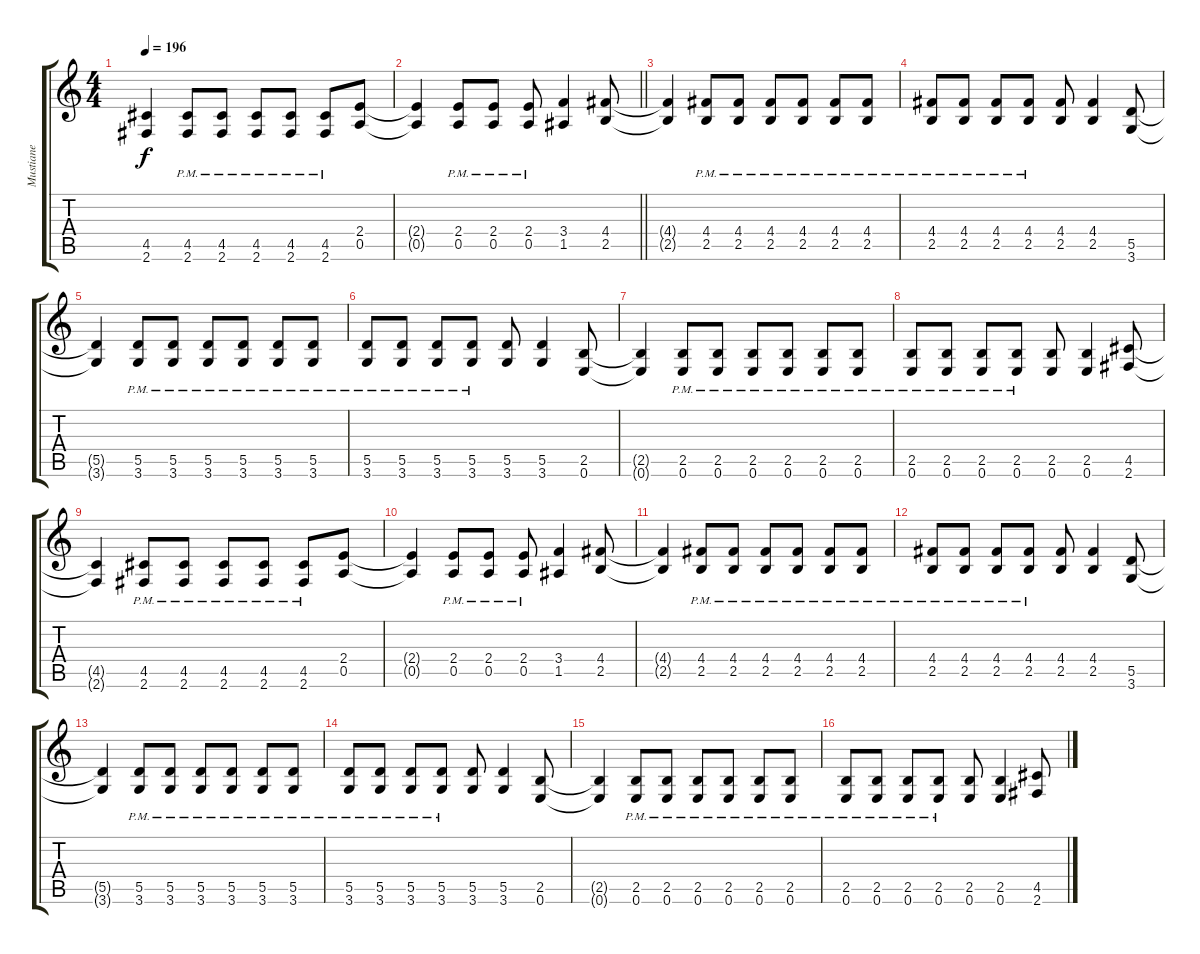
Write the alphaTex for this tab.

\track ("Mustiane" "Mustiane") {instrument distortionguitar}
\staff {score tabs}
\tuning (E4 B3 G3 D3 A2 E2) {hide}
\ts (4 4)
\tempo 196
\clef g2
\ks c
(4.5{t} 2.6{t}).4{dy f} (4.5{pm} 2.6{pm}).8 (4.5{pm} 2.6{pm}).8 (4.5{pm} 2.6{pm}).8 (4.5{pm} 2.6{pm}).8 (4.5{pm} 2.6{pm}).8 (2.4 0.5).8 |
\barLineRight lightlight
(2.4{t} 0.5{t}).4 (2.4{pm} 0.5{pm}).8 (2.4{pm} 0.5{pm}).8 (2.4{pm} 0.5{pm}).8 (3.4 1.5).4 (4.4 2.5).8 |
(4.4{t} 2.5{t}).4 (4.4{pm} 2.5{pm}).8 (4.4{pm} 2.5{pm}).8 (4.4{pm} 2.5{pm}).8 (4.4{pm} 2.5{pm}).8 (4.4{pm} 2.5{pm}).8 (4.4{pm} 2.5{pm}).8 |
(4.4{pm} 2.5{pm}).8 (4.4{pm} 2.5{pm}).8 (4.4{pm} 2.5{pm}).8 (4.4{pm} 2.5{pm}).8 (4.4 2.5).8 (4.4 2.5).4 (5.5 3.6).8 |
(5.5{t} 3.6{t}).4 (5.5{pm} 3.6{pm}).8 (5.5{pm} 3.6{pm}).8 (5.5{pm} 3.6{pm}).8 (5.5{pm} 3.6{pm}).8 (5.5{pm} 3.6{pm}).8 (5.5{pm} 3.6{pm}).8 |
(5.5{pm} 3.6{pm}).8 (5.5{pm} 3.6{pm}).8 (5.5{pm} 3.6{pm}).8 (5.5{pm} 3.6{pm}).8 (5.5 3.6).8 (5.5 3.6).4 (2.5 0.6).8 |
(2.5{t} 0.6{t}).4 (2.5{pm} 0.6{pm}).8 (2.5{pm} 0.6{pm}).8 (2.5{pm} 0.6{pm}).8 (2.5{pm} 0.6{pm}).8 (2.5{pm} 0.6{pm}).8 (2.5{pm} 0.6{pm}).8 |
(2.5{pm} 0.6{pm}).8 (2.5{pm} 0.6{pm}).8 (2.5{pm} 0.6{pm}).8 (2.5{pm} 0.6{pm}).8 (2.5 0.6).8 (2.5 0.6).4 (4.5 2.6).8 |
(4.5{t} 2.6{t}).4 (4.5{pm} 2.6{pm}).8 (4.5{pm} 2.6{pm}).8 (4.5{pm} 2.6{pm}).8 (4.5{pm} 2.6{pm}).8 (4.5{pm} 2.6{pm}).8 (2.4 0.5).8 |
(2.4{t} 0.5{t}).4 (2.4{pm} 0.5{pm}).8 (2.4{pm} 0.5{pm}).8 (2.4{pm} 0.5{pm}).8 (3.4 1.5).4 (4.4 2.5).8 |
(4.4{t} 2.5{t}).4 (4.4{pm} 2.5{pm}).8 (4.4{pm} 2.5{pm}).8 (4.4{pm} 2.5{pm}).8 (4.4{pm} 2.5{pm}).8 (4.4{pm} 2.5{pm}).8 (4.4{pm} 2.5{pm}).8 |
(4.4{pm} 2.5{pm}).8 (4.4{pm} 2.5{pm}).8 (4.4{pm} 2.5{pm}).8 (4.4{pm} 2.5{pm}).8 (4.4 2.5).8 (4.4 2.5).4 (5.5 3.6).8 |
(5.5{t} 3.6{t}).4 (5.5{pm} 3.6{pm}).8 (5.5{pm} 3.6{pm}).8 (5.5{pm} 3.6{pm}).8 (5.5{pm} 3.6{pm}).8 (5.5{pm} 3.6{pm}).8 (5.5{pm} 3.6{pm}).8 |
(5.5{pm} 3.6{pm}).8 (5.5{pm} 3.6{pm}).8 (5.5{pm} 3.6{pm}).8 (5.5{pm} 3.6{pm}).8 (5.5 3.6).8 (5.5 3.6).4 (2.5 0.6).8 |
(2.5{t} 0.6{t}).4 (2.5{pm} 0.6{pm}).8 (2.5{pm} 0.6{pm}).8 (2.5{pm} 0.6{pm}).8 (2.5{pm} 0.6{pm}).8 (2.5{pm} 0.6{pm}).8 (2.5{pm} 0.6{pm}).8 |
(2.5{pm} 0.6{pm}).8 (2.5{pm} 0.6{pm}).8 (2.5{pm} 0.6{pm}).8 (2.5{pm} 0.6{pm}).8 (2.5 0.6).8 (2.5 0.6).4 (4.5 2.6).8
